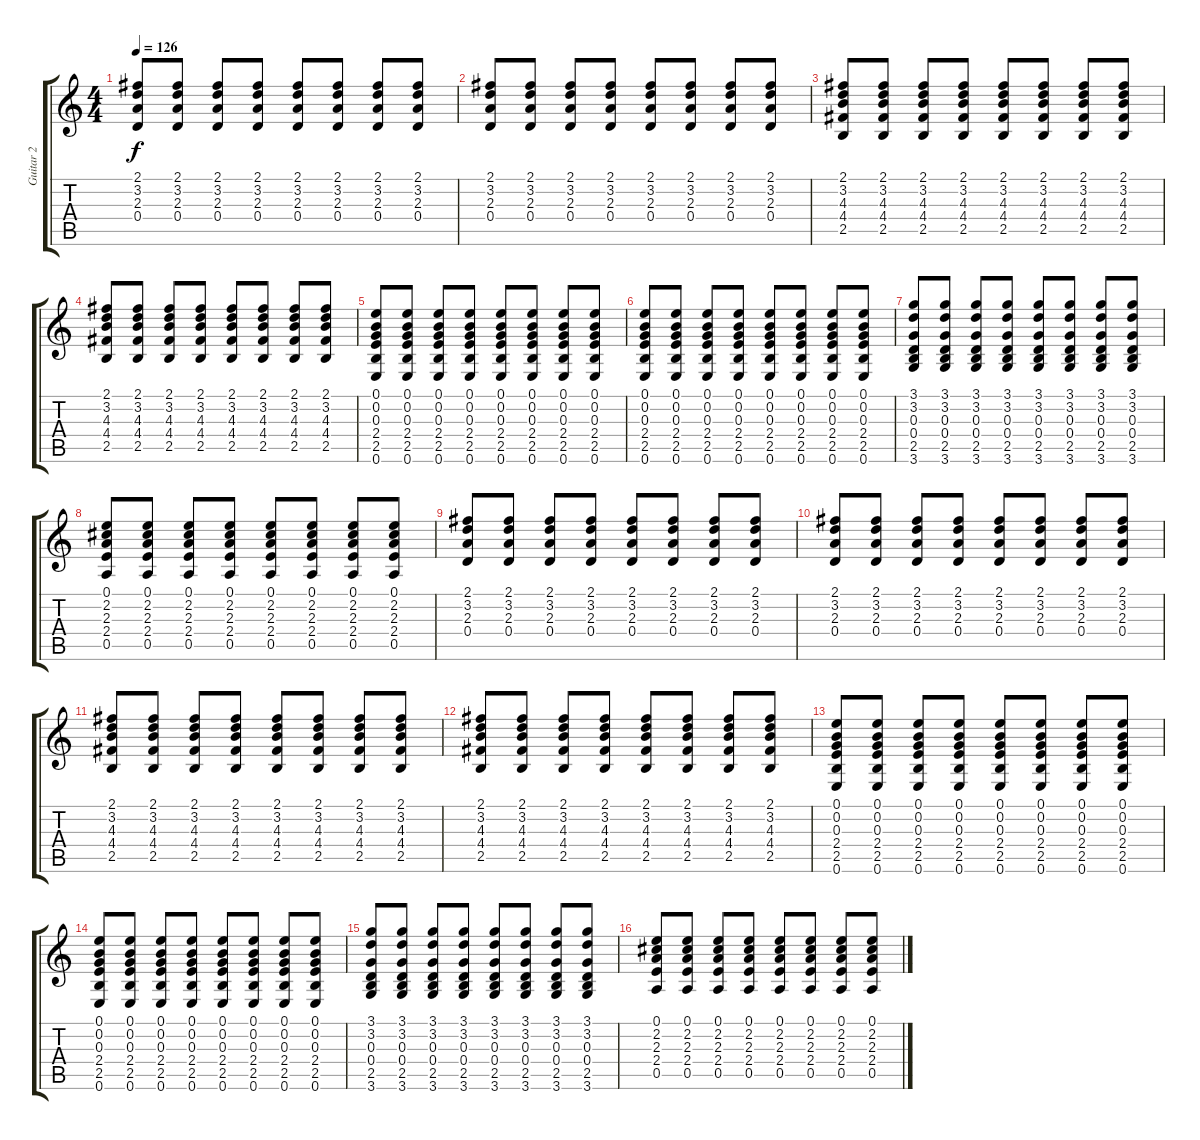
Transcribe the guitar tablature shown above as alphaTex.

\track ("Guitar 2" "Guitar 2") {instrument acousticguitarsteel}
\staff {score tabs}
\tuning (E4 B3 G3 D3 A2 E2) {hide}
\ts (4 4)
\tempo 126
\clef g2
\ks c
(2.1 3.2 2.3 0.4).8{dy f} (2.1 3.2 2.3 0.4).8 (2.1 3.2 2.3 0.4).8 (2.1 3.2 2.3 0.4).8 (2.1 3.2 2.3 0.4).8 (2.1 3.2 2.3 0.4).8 (2.1 3.2 2.3 0.4).8 (2.1 3.2 2.3 0.4).8 |
(2.1 3.2 2.3 0.4).8 (2.1 3.2 2.3 0.4).8 (2.1 3.2 2.3 0.4).8 (2.1 3.2 2.3 0.4).8 (2.1 3.2 2.3 0.4).8 (2.1 3.2 2.3 0.4).8 (2.1 3.2 2.3 0.4).8 (2.1 3.2 2.3 0.4).8 |
(2.1 3.2 4.3 4.4 2.5).8 (2.1 3.2 4.3 4.4 2.5).8 (2.1 3.2 4.3 4.4 2.5).8 (2.1 3.2 4.3 4.4 2.5).8 (2.1 3.2 4.3 4.4 2.5).8 (2.1 3.2 4.3 4.4 2.5).8 (2.1 3.2 4.3 4.4 2.5).8 (2.1 3.2 4.3 4.4 2.5).8 |
(2.1 3.2 4.3 4.4 2.5).8 (2.1 3.2 4.3 4.4 2.5).8 (2.1 3.2 4.3 4.4 2.5).8 (2.1 3.2 4.3 4.4 2.5).8 (2.1 3.2 4.3 4.4 2.5).8 (2.1 3.2 4.3 4.4 2.5).8 (2.1 3.2 4.3 4.4 2.5).8 (2.1 3.2 4.3 4.4 2.5).8 |
(0.1 0.2 0.3 2.4 2.5 0.6).8 (0.1 0.2 0.3 2.4 2.5 0.6).8 (0.1 0.2 0.3 2.4 2.5 0.6).8 (0.1 0.2 0.3 2.4 2.5 0.6).8 (0.1 0.2 0.3 2.4 2.5 0.6).8 (0.1 0.2 0.3 2.4 2.5 0.6).8 (0.1 0.2 0.3 2.4 2.5 0.6).8 (0.1 0.2 0.3 2.4 2.5 0.6).8 |
(0.1 0.2 0.3 2.4 2.5 0.6).8 (0.1 0.2 0.3 2.4 2.5 0.6).8 (0.1 0.2 0.3 2.4 2.5 0.6).8 (0.1 0.2 0.3 2.4 2.5 0.6).8 (0.1 0.2 0.3 2.4 2.5 0.6).8 (0.1 0.2 0.3 2.4 2.5 0.6).8 (0.1 0.2 0.3 2.4 2.5 0.6).8 (0.1 0.2 0.3 2.4 2.5 0.6).8 |
(3.1 3.2 0.3 0.4 2.5 3.6).8 (3.1 3.2 0.3 0.4 2.5 3.6).8 (3.1 3.2 0.3 0.4 2.5 3.6).8 (3.1 3.2 0.3 0.4 2.5 3.6).8 (3.1 3.2 0.3 0.4 2.5 3.6).8 (3.1 3.2 0.3 0.4 2.5 3.6).8 (3.1 3.2 0.3 0.4 2.5 3.6).8 (3.1 3.2 0.3 0.4 2.5 3.6).8 |
(0.1 2.2 2.3 2.4 0.5).8 (0.1 2.2 2.3 2.4 0.5).8 (0.1 2.2 2.3 2.4 0.5).8 (0.1 2.2 2.3 2.4 0.5).8 (0.1 2.2 2.3 2.4 0.5).8 (0.1 2.2 2.3 2.4 0.5).8 (0.1 2.2 2.3 2.4 0.5).8 (0.1 2.2 2.3 2.4 0.5).8 |
(2.1 3.2 2.3 0.4).8 (2.1 3.2 2.3 0.4).8 (2.1 3.2 2.3 0.4).8 (2.1 3.2 2.3 0.4).8 (2.1 3.2 2.3 0.4).8 (2.1 3.2 2.3 0.4).8 (2.1 3.2 2.3 0.4).8 (2.1 3.2 2.3 0.4).8 |
(2.1 3.2 2.3 0.4).8 (2.1 3.2 2.3 0.4).8 (2.1 3.2 2.3 0.4).8 (2.1 3.2 2.3 0.4).8 (2.1 3.2 2.3 0.4).8 (2.1 3.2 2.3 0.4).8 (2.1 3.2 2.3 0.4).8 (2.1 3.2 2.3 0.4).8 |
(2.1 3.2 4.3 4.4 2.5).8 (2.1 3.2 4.3 4.4 2.5).8 (2.1 3.2 4.3 4.4 2.5).8 (2.1 3.2 4.3 4.4 2.5).8 (2.1 3.2 4.3 4.4 2.5).8 (2.1 3.2 4.3 4.4 2.5).8 (2.1 3.2 4.3 4.4 2.5).8 (2.1 3.2 4.3 4.4 2.5).8 |
(2.1 3.2 4.3 4.4 2.5).8 (2.1 3.2 4.3 4.4 2.5).8 (2.1 3.2 4.3 4.4 2.5).8 (2.1 3.2 4.3 4.4 2.5).8 (2.1 3.2 4.3 4.4 2.5).8 (2.1 3.2 4.3 4.4 2.5).8 (2.1 3.2 4.3 4.4 2.5).8 (2.1 3.2 4.3 4.4 2.5).8 |
(0.1 0.2 0.3 2.4 2.5 0.6).8 (0.1 0.2 0.3 2.4 2.5 0.6).8 (0.1 0.2 0.3 2.4 2.5 0.6).8 (0.1 0.2 0.3 2.4 2.5 0.6).8 (0.1 0.2 0.3 2.4 2.5 0.6).8 (0.1 0.2 0.3 2.4 2.5 0.6).8 (0.1 0.2 0.3 2.4 2.5 0.6).8 (0.1 0.2 0.3 2.4 2.5 0.6).8 |
(0.1 0.2 0.3 2.4 2.5 0.6).8 (0.1 0.2 0.3 2.4 2.5 0.6).8 (0.1 0.2 0.3 2.4 2.5 0.6).8 (0.1 0.2 0.3 2.4 2.5 0.6).8 (0.1 0.2 0.3 2.4 2.5 0.6).8 (0.1 0.2 0.3 2.4 2.5 0.6).8 (0.1 0.2 0.3 2.4 2.5 0.6).8 (0.1 0.2 0.3 2.4 2.5 0.6).8 |
(3.1 3.2 0.3 0.4 2.5 3.6).8 (3.1 3.2 0.3 0.4 2.5 3.6).8 (3.1 3.2 0.3 0.4 2.5 3.6).8 (3.1 3.2 0.3 0.4 2.5 3.6).8 (3.1 3.2 0.3 0.4 2.5 3.6).8 (3.1 3.2 0.3 0.4 2.5 3.6).8 (3.1 3.2 0.3 0.4 2.5 3.6).8 (3.1 3.2 0.3 0.4 2.5 3.6).8 |
(0.1 2.2 2.3 2.4 0.5).8 (0.1 2.2 2.3 2.4 0.5).8 (0.1 2.2 2.3 2.4 0.5).8 (0.1 2.2 2.3 2.4 0.5).8 (0.1 2.2 2.3 2.4 0.5).8 (0.1 2.2 2.3 2.4 0.5).8 (0.1 2.2 2.3 2.4 0.5).8 (0.1 2.2 2.3 2.4 0.5).8
